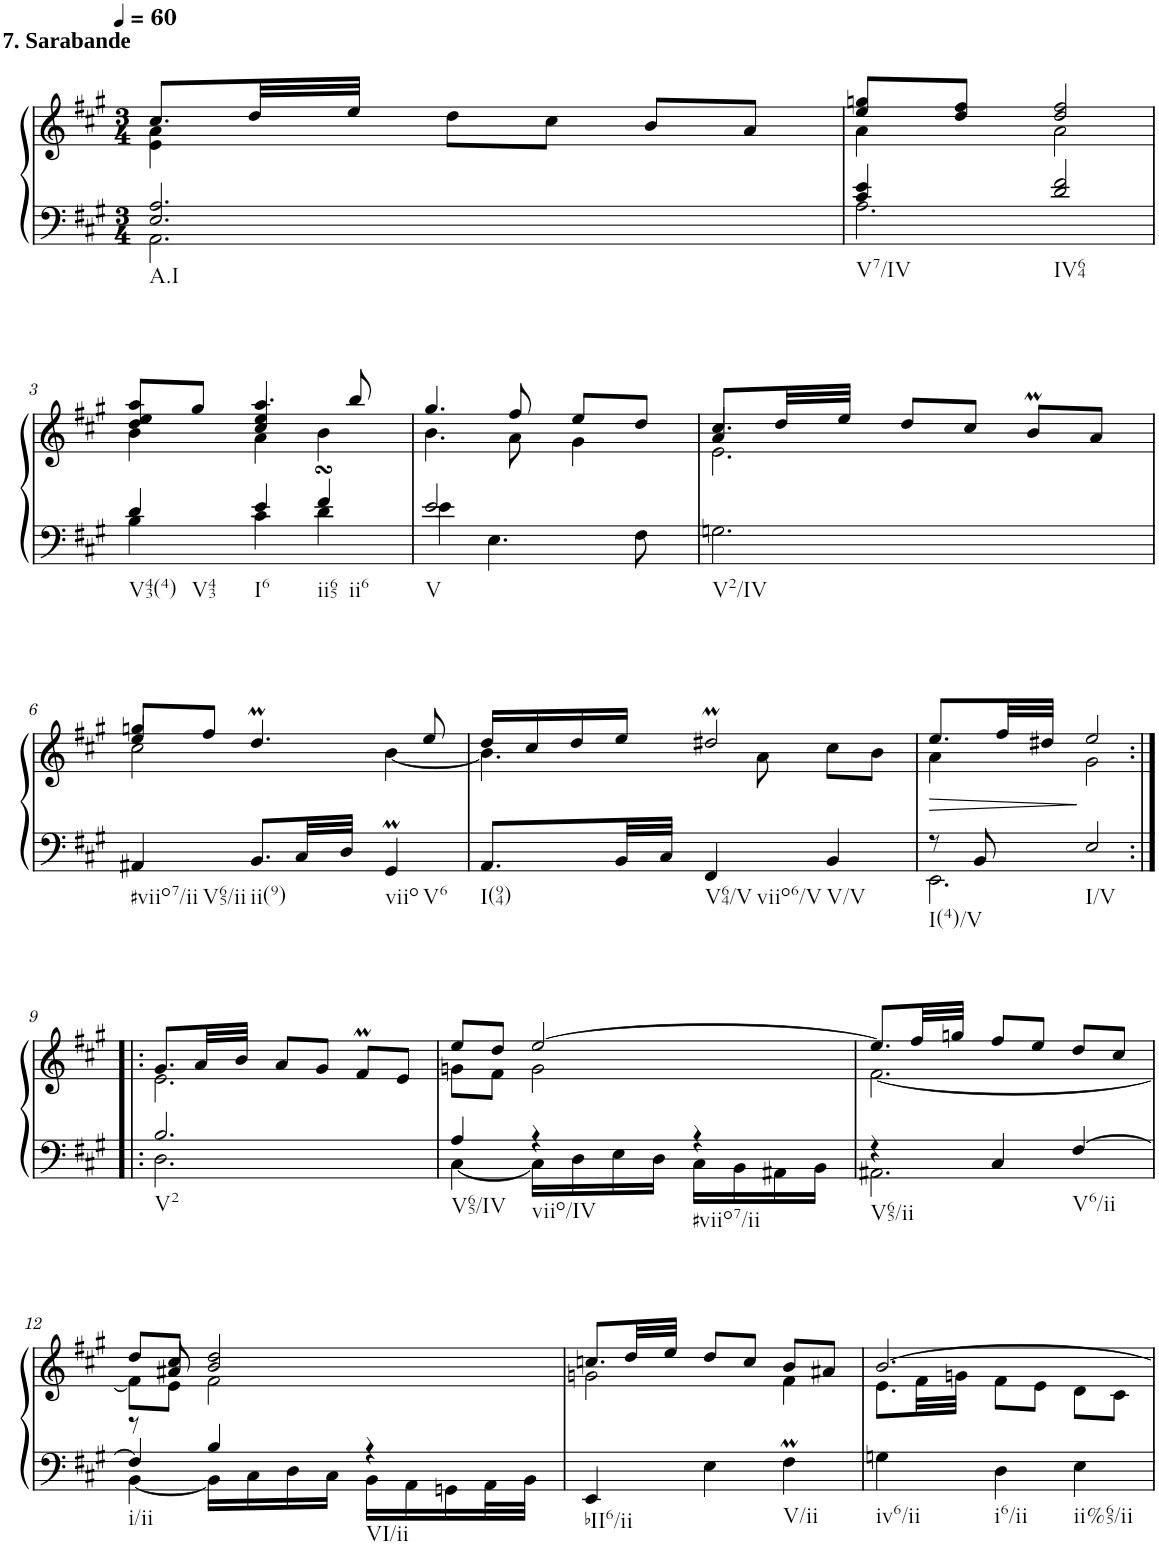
**kern	**kern	**dynam
*part1	*part1	*part1
*staff2	*staff1	*staff1/2
*I"unbenannt1	*	*
*clefF4	*clefG2	*
*k[f#c#g#]	*k[f#c#g#]	*
*M3/4	*M3/4	*
*MM60	*MM60	*
=1	=1	=1
*^	*^	*
!	!	!LO:TX:a:B:t=7. Sarabande	!	!
!LO:TX:b:t=A.I	!	!	!	!
2.E/ 2.A/	2.AA\	8.cc#/L	4e\ 4a\	.
.	.	32dd/LL	.	.
.	.	32ee/JJJ	.	.
.	.	8dd\L	2ryy	.
.	.	8cc#\J	.	.
.	.	8b/L	.	.
.	.	8a/J	.	.
=2	=2	=2	=2	=2
!LO:TX:b:t=V7/IV	!	!	!	!
4c#/ 4e/	2.A\	8ee/ 8ggn/L	4a\	.
.	.	8dd/ 8ff#/J	.	.
!LO:TX:b:t=IV64	!	!	!	!
2d/ 2f#/	.	2dd/ 2ff#/	2a\	.
!!LO:LB:g=z
=3	=3	=3	=3	=3
*	*	*	*^	*
!LO:TX:b:t=V43(4)	!	!	!	!	!
!LO:TX:b:t=V43	!	!	!	!	!
4d/	4B\	8aa/L	4b\	4dd/ 4ee/	.
.	.	8gg#/J	.	.	.
!LO:TX:b:t=I6	!	!	!	!	!
4e/	4c#\	4.aa/	4a\	4cc#/ 4ee/	.
!LO:TX:b:t=ii65	!	!	!	!	!
!LO:TX:b:t=ii6	!	!	!	!	!
4f#/	4d\	.	4bsSSS\	4ryy	.
.	.	8bb/	.	.	.
*	*	*	*v	*v	*
=4	=4	=4	=4	=4
!LO:TX:b:t=V	!	!	!	!
2e/	4e\	4.gg#/	4.b\	.
.	4.E\	.	.	.
.	.	8ff#/	8a\	.
8ryy	.	8ee/L	4g#\	.
8F#\	8ryy	8dd/J	.	.
=5	=5	=5	=5	=5
*	*	*	*^	*
!LO:TX:b:t=V2/IV	!	!	!	!	!
*v	*v	*	*	*	*
2.Gn\	8.cc#/L	2.e\	4a/	.
.	32dd/LL	.	.	.
.	32ee/JJJ	.	.	.
.	8dd/L	.	2ryy	.
.	8cc#/J	.	.	.
.	8bM/L	.	.	.
.	8a/J	.	.	.
!!LO:LB:g=z	!!	!!
=6	=6	=6	=6	=6
!LO:TX:b:t=#viio7/ii	!	!	!	!
!LO:TX:b:t=V65/ii	!	!	!	!
4AA#X/	8ggn/L	2cc#\	4ee/	.
.	8ff#/J	.	.	.
!LO:TX:b:t=ii(9)	!	!	!	!
8.BB/L	4.ddM/	.	2ryy	.
32C#/LL	.	.	.	.
32D/JJJ	.	.	.	.
!LO:TX:b:t=viio	!	!	!	!
!LO:TX:b:t=V6	!	!	!	!
4GG#m/	.	[4b\	.	.
.	8ee/	.	.	.
*	*	*v	*v	*
=7	=7	=7	=7
!LO:TX:b:t=I(94)	!	!	!
8.AA/L	16dd/LL	4.b\]	.
.	16cc#/	.	.
.	16dd/	.	.
32BB/LL	16ee/JJ	.	.
32C#/JJJ	.	.	.
!LO:TX:b:t=V64/V	!	!	!
!LO:TX:b:t=viio6/V	!	!	!
4FF#/	2dd#Xm/	.	.
.	.	8a\	.
!LO:TX:b:t=V/V	!	!	!
4BB/	.	8cc#\L	.
.	.	8b\J	.
=8	=8	=8	=8
*^	*	*	*
!LO:TX:b:t=I(4)/V	!	!	!	!
!	!	!	!	!LO:HP:b
8r	2.EE\	8.ee/L	4a\	>
8BB/	.	.	.	.
.	.	32ff#/LL	.	.
.	.	32dd#X/JJJ	.	.
!LO:TX:b:t=I/V	!	!	!	!
2E/	.	2ee/	2g#\	]
!!LO:LB:g=z	!!
=9:|!|:	=9:|!|:	=9:|!|:	=9:|!|:	=9:|!|:
!LO:TX:b:t=V2	!	!	!	!
2.B/	2.D\	8.g#/L	2.e\	.
.	.	32a/LL	.	.
.	.	32b/JJJ	.	.
.	.	8a/L	.	.
.	.	8g#/J	.	.
.	.	8f#M/L	.	.
.	.	8e/J	.	.
=10	=10	=10	=10	=10
!LO:TX:b:t=V65/IV	!	!	!	!
4A/	[4C#\	8ee/L	8gn\L	.
.	.	8dd/J	8f#\J	.
!LO:TX:b:t=viio/IV	!	!	!	!
4r	16C#\LL]	[2ee/	2g\	.
.	16D\	.	.	.
.	16E\	.	.	.
.	16D\JJ	.	.	.
!LO:TX:b:t=#viio7/ii	!	!	!	!
4r	16C#\LL	.	.	.
.	16BB\	.	.	.
.	16AA#X\	.	.	.
.	16BB\JJ	.	.	.
=11	=11	=11	=11	=11
!LO:TX:b:t=V65/ii	!	!	!	!
4r	2.AA#X\	8.ee/L]	[2.f#\	.
.	.	32ff#/LL	.	.
.	.	32ggn/JJJ	.	.
4C#/	.	8ff#/L	.	.
.	.	8ee/J	.	.
!LO:TX:b:t=V6/ii	!	!	!	!
[4F#/	.	8dd/L	.	.
.	.	8cc#/J	.	.
!!LO:LB:g=z
=12	=12	=12	=12	=12
*	*	*	*^	*
!LO:TX:b:t=i/ii	!	!	!	!	!
4F#/]	[4BB\	8dd/L	8f#\L]	8r	.
.	.	8cc#/J	8e\J	8a#X/	.
4B/	16BB\LL]	2dd/	2f#\	2b/	.
.	16C#\	.	.	.	.
.	16D\	.	.	.	.
.	16C#\JJ	.	.	.	.
!LO:TX:b:t=VI/ii	!	!	!	!	!
4r	16BB\LL	.	.	.	.
.	16AA\	.	.	.	.
.	16GGn\	.	.	.	.
.	32AA\L	.	.	.	.
.	32BB\JJJ	.	.	.	.
*	*	*	*v	*v	*
=13	=13	=13	=13	=13
!LO:TX:b:t=bII6/ii	!	!	!	!
*v	*v	*	*	*
4EE/	8.ccn/L	2gn\	.
.	32dd/LL	.	.
.	32ee/JJJ	.	.
4E\	8dd/L	.	.
.	8cc/J	.	.
!LO:TX:b:t=V/ii	!	!	!
4F#M\	8b/L	4f#\	.
.	8a#X/J	.	.
=14	=14	=14	=14
!LO:TX:b:t=iv6/ii	!	!	!
4Gn\	[2.b/	8.e\L	.
.	.	32f#\LL	.
.	.	32gn\JJJ	.
!LO:TX:b:t=i6/ii	!	!	!
4D\	.	8f#\L	.
.	.	8e\J	.
!LO:TX:b:t=ii%65/ii	!	!	!
4E\	.	8d\L	.
.	.	8c#\J	.
*	*v	*v	*
=	=	=
*-	*-	*-
